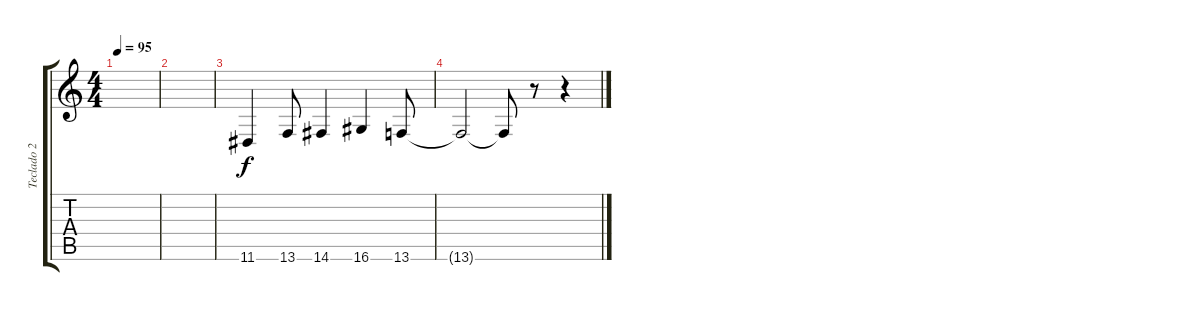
\track ("Teclado 2" "Teclado 2") {instrument violin}
\staff {score tabs}
\tuning (E4 B3 G3 D3 A2 E2) {hide}
\ts (4 4)
\tempo 95
\clef g2
\ks c
|
|
11.6.4{volume 12 instrument violin} 13.6.8 14.6.4 16.6.4 13.6.8 |
13.6{t}.2 13.6{t}.8 r.8 r.4
